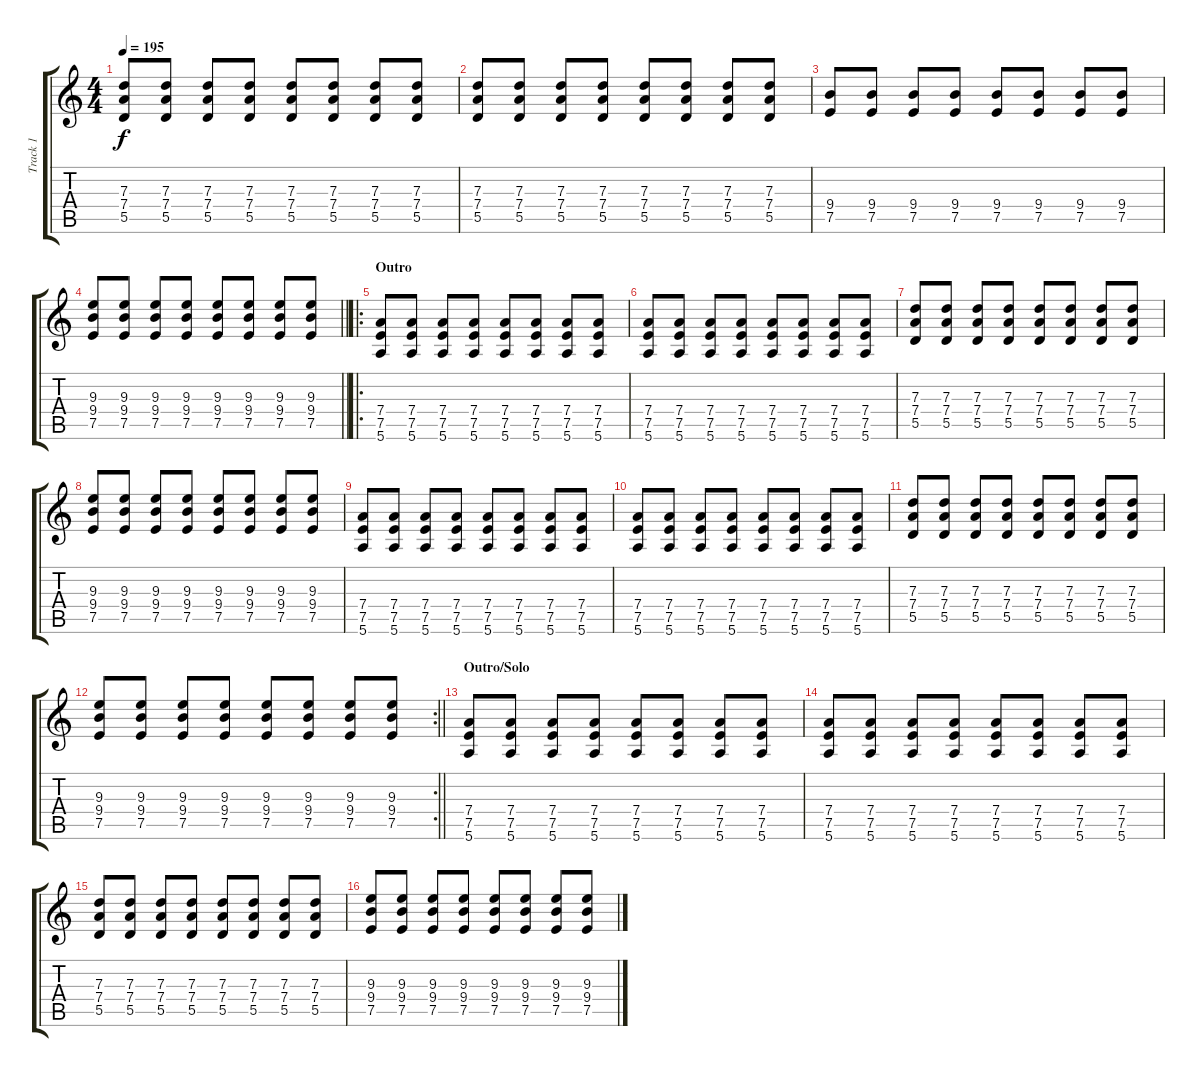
\track ("Track 1" "Track 1") {instrument overdrivenguitar}
\staff {score tabs}
\tuning (E4 B3 G3 D3 A2 E2) {hide}
\ts (4 4)
\tempo 195
\clef g2
\ks c
(7.3 7.4 5.5).8{dy f} (7.3 7.4 5.5).8 (7.3 7.4 5.5).8 (7.3 7.4 5.5).8 (7.3 7.4 5.5).8 (7.3 7.4 5.5).8 (7.3 7.4 5.5).8 (7.3 7.4 5.5).8 |
(7.3 7.4 5.5).8 (7.3 7.4 5.5).8 (7.3 7.4 5.5).8 (7.3 7.4 5.5).8 (7.3 7.4 5.5).8 (7.3 7.4 5.5).8 (7.3 7.4 5.5).8 (7.3 7.4 5.5).8 |
(9.4 7.5).8 (9.4 7.5).8 (9.4 7.5).8 (9.4 7.5).8 (9.4 7.5).8 (9.4 7.5).8 (9.4 7.5).8 (9.4 7.5).8 |
\barLineRight lightlight
(9.3 9.4 7.5).8 (9.3 9.4 7.5).8 (9.3 9.4 7.5).8 (9.3 9.4 7.5).8 (9.3 9.4 7.5).8 (9.3 9.4 7.5).8 (9.3 9.4 7.5).8 (9.3 9.4 7.5).8 |
\ro
\section ("" "Outro")
(7.4 7.5 5.6).8 (7.4 7.5 5.6).8 (7.4 7.5 5.6).8 (7.4 7.5 5.6).8 (7.4 7.5 5.6).8 (7.4 7.5 5.6).8 (7.4 7.5 5.6).8 (7.4 7.5 5.6).8 |
(7.4 7.5 5.6).8 (7.4 7.5 5.6).8 (7.4 7.5 5.6).8 (7.4 7.5 5.6).8 (7.4 7.5 5.6).8 (7.4 7.5 5.6).8 (7.4 7.5 5.6).8 (7.4 7.5 5.6).8 |
(7.3 7.4 5.5).8 (7.3 7.4 5.5).8 (7.3 7.4 5.5).8 (7.3 7.4 5.5).8 (7.3 7.4 5.5).8 (7.3 7.4 5.5).8 (7.3 7.4 5.5).8 (7.3 7.4 5.5).8 |
(9.3 9.4 7.5).8 (9.3 9.4 7.5).8 (9.3 9.4 7.5).8 (9.3 9.4 7.5).8 (9.3 9.4 7.5).8 (9.3 9.4 7.5).8 (9.3 9.4 7.5).8 (9.3 9.4 7.5).8 |
(7.4 7.5 5.6).8 (7.4 7.5 5.6).8 (7.4 7.5 5.6).8 (7.4 7.5 5.6).8 (7.4 7.5 5.6).8 (7.4 7.5 5.6).8 (7.4 7.5 5.6).8 (7.4 7.5 5.6).8 |
(7.4 7.5 5.6).8 (7.4 7.5 5.6).8 (7.4 7.5 5.6).8 (7.4 7.5 5.6).8 (7.4 7.5 5.6).8 (7.4 7.5 5.6).8 (7.4 7.5 5.6).8 (7.4 7.5 5.6).8 |
(7.3 7.4 5.5).8 (7.3 7.4 5.5).8 (7.3 7.4 5.5).8 (7.3 7.4 5.5).8 (7.3 7.4 5.5).8 (7.3 7.4 5.5).8 (7.3 7.4 5.5).8 (7.3 7.4 5.5).8 |
\rc 2
\barLineRight lightlight
(9.3 9.4 7.5).8 (9.3 9.4 7.5).8 (9.3 9.4 7.5).8 (9.3 9.4 7.5).8 (9.3 9.4 7.5).8 (9.3 9.4 7.5).8 (9.3 9.4 7.5).8 (9.3 9.4 7.5).8 |
\section ("" "Outro/Solo")
(7.4 7.5 5.6).8 (7.4 7.5 5.6).8 (7.4 7.5 5.6).8 (7.4 7.5 5.6).8 (7.4 7.5 5.6).8 (7.4 7.5 5.6).8 (7.4 7.5 5.6).8 (7.4 7.5 5.6).8 |
(7.4 7.5 5.6).8 (7.4 7.5 5.6).8 (7.4 7.5 5.6).8 (7.4 7.5 5.6).8 (7.4 7.5 5.6).8 (7.4 7.5 5.6).8 (7.4 7.5 5.6).8 (7.4 7.5 5.6).8 |
(7.3 7.4 5.5).8 (7.3 7.4 5.5).8 (7.3 7.4 5.5).8 (7.3 7.4 5.5).8 (7.3 7.4 5.5).8 (7.3 7.4 5.5).8 (7.3 7.4 5.5).8 (7.3 7.4 5.5).8 |
(9.3 9.4 7.5).8 (9.3 9.4 7.5).8 (9.3 9.4 7.5).8 (9.3 9.4 7.5).8 (9.3 9.4 7.5).8 (9.3 9.4 7.5).8 (9.3 9.4 7.5).8 (9.3 9.4 7.5).8
